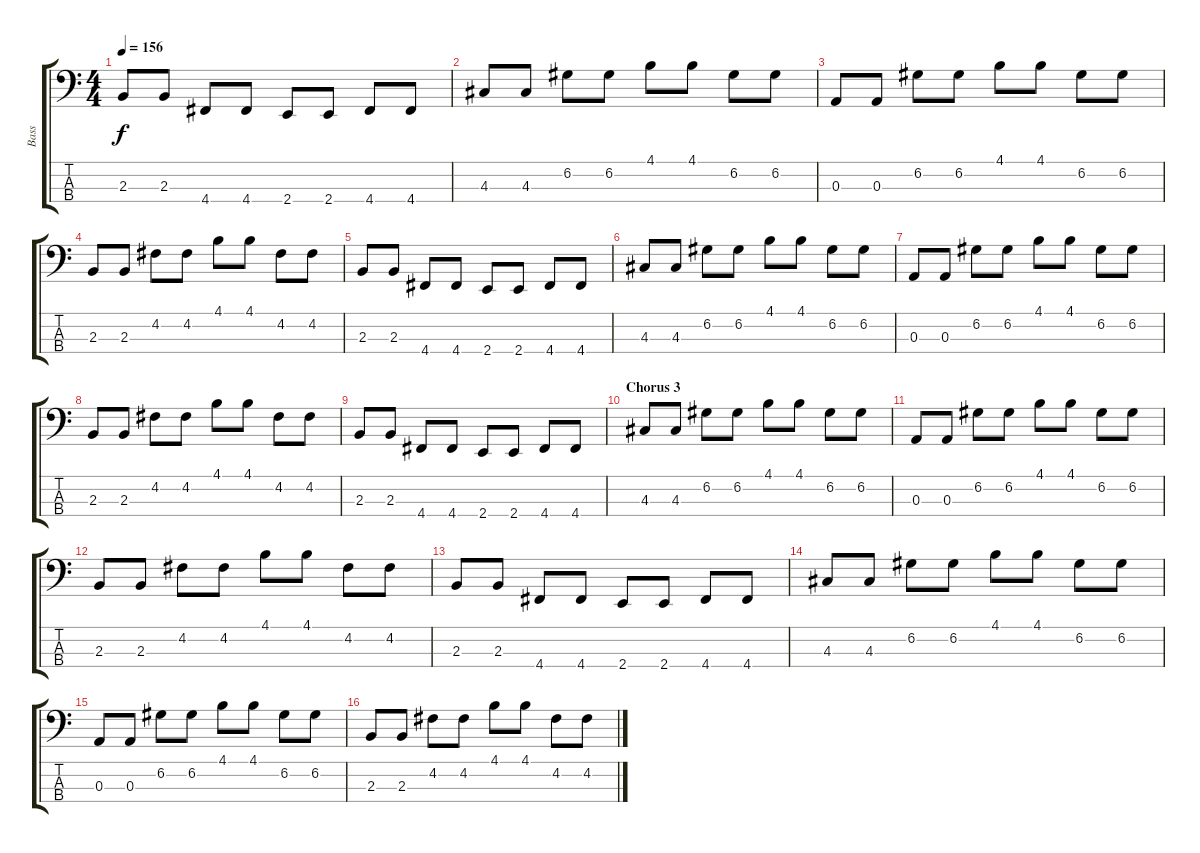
\track ("Bass" "Bass") {instrument electricbassfinger}
\staff {score tabs}
\tuning (G2 D2 A1 D1) {hide}
\ts (4 4)
\tempo 156
\clef f4
\ks c
2.3.8{dy f} 2.3.8 4.4.8 4.4.8 2.4.8 2.4.8 4.4.8 4.4.8 |
4.3.8 4.3.8 6.2.8 6.2.8 4.1.8 4.1.8 6.2.8 6.2.8 |
0.3.8 0.3.8 6.2.8 6.2.8 4.1.8 4.1.8 6.2.8 6.2.8 |
2.3.8 2.3.8 4.2.8 4.2.8 4.1.8 4.1.8 4.2.8 4.2.8 |
2.3.8 2.3.8 4.4.8 4.4.8 2.4.8 2.4.8 4.4.8 4.4.8 |
4.3.8 4.3.8 6.2.8 6.2.8 4.1.8 4.1.8 6.2.8 6.2.8 |
0.3.8 0.3.8 6.2.8 6.2.8 4.1.8 4.1.8 6.2.8 6.2.8 |
2.3.8 2.3.8 4.2.8 4.2.8 4.1.8 4.1.8 4.2.8 4.2.8 |
2.3.8 2.3.8 4.4.8 4.4.8 2.4.8 2.4.8 4.4.8 4.4.8 |
\section ("" "Chorus 3")
4.3.8{volume 14} 4.3.8 6.2.8 6.2.8 4.1.8 4.1.8 6.2.8 6.2.8 |
0.3.8 0.3.8 6.2.8 6.2.8 4.1.8 4.1.8 6.2.8 6.2.8 |
2.3.8 2.3.8 4.2.8 4.2.8 4.1.8 4.1.8 4.2.8 4.2.8 |
2.3.8 2.3.8 4.4.8 4.4.8 2.4.8 2.4.8 4.4.8 4.4.8 |
4.3.8 4.3.8 6.2.8 6.2.8 4.1.8 4.1.8 6.2.8 6.2.8 |
0.3.8 0.3.8 6.2.8 6.2.8 4.1.8 4.1.8 6.2.8 6.2.8 |
2.3.8 2.3.8 4.2.8 4.2.8 4.1.8 4.1.8 4.2.8 4.2.8
